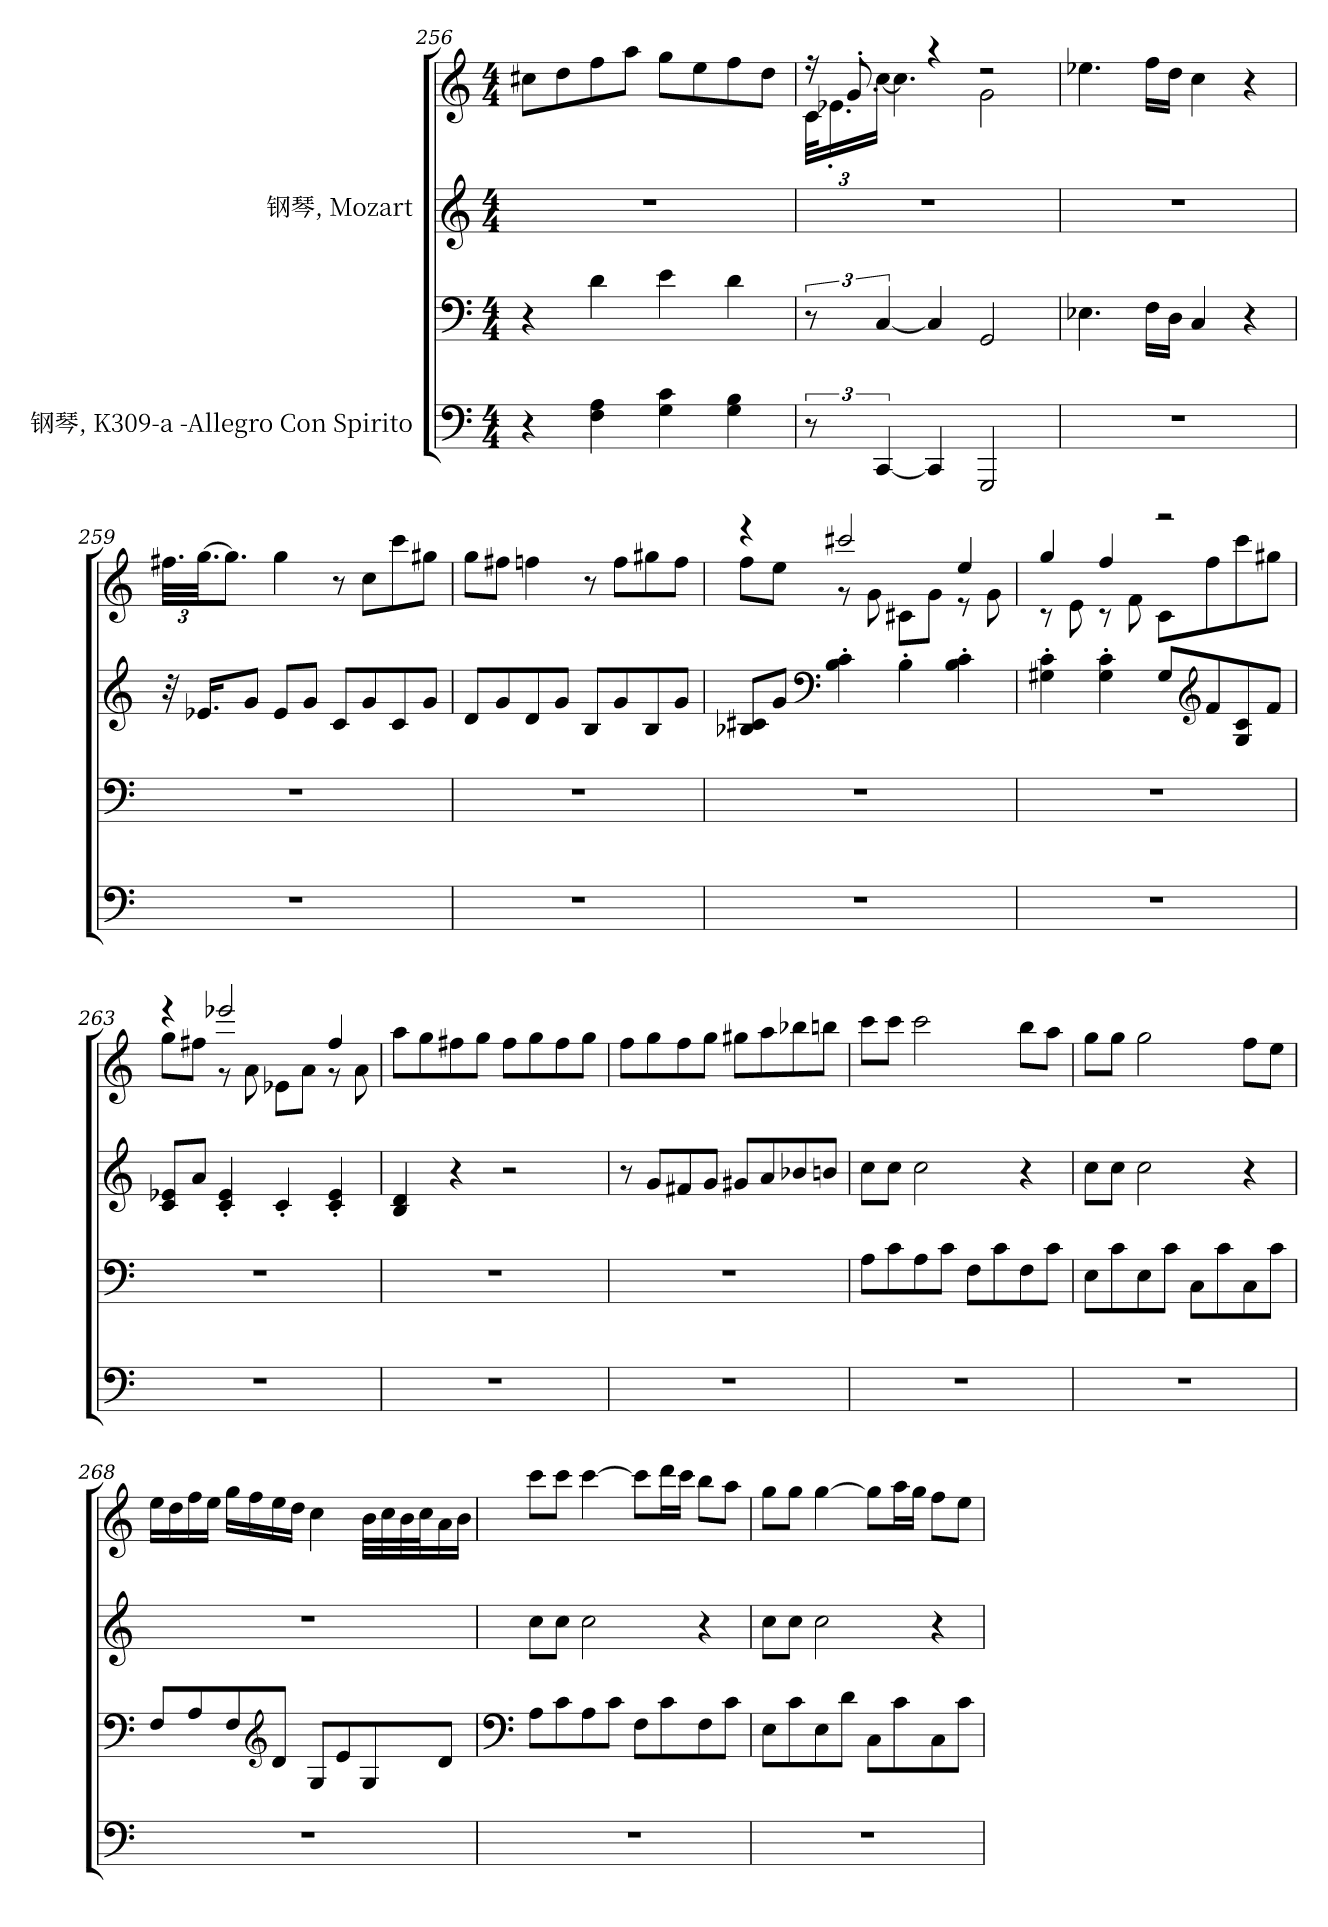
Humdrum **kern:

**kern	**kern	**kern	**kern
*part2	*part2	*part1	*part1
*staff4	*staff3	*staff2	*staff1
*I"钢琴, K309-a -Allegro Con Spirito	*	*I"钢琴, Mozart	*
*clefF4	*clefF4	*clefG2	*clefG2
*k[]	*k[]	*k[]	*k[]
*M4/4	*M4/4	*M4/4	*M4/4
=256	=256	=256	=256
4r	4r	1r	8cc#X\L
.	.	.	8dd\
4F\ 4A\	4d\	.	8ff\
.	.	.	8aa\J
4G\ 4c\	4e\	.	8gg\L
.	.	.	8ee\
4G\ 4B\	4d\	.	8ff\
.	.	.	8dd\J
=257	=257	=257	=257
*	*	*	*^
*	*	*	*	*Xbrackettup
12r	12r	1r	16r	48c\KLL
.	.	.	.	24.e-X'\
.	.	.	8.g'/	.
[6CC/	[6C/	.	.	[24cc\JJ
.	.	.	.	4.cc\]
4CC/]	4C/]	.	4r	.
2GGG/	2GG/	.	2r	2g\
*	*	*	*v	*v
!!LO:PB:g=z
=258	=258	=258	=258
1r	4.E-X\	1r	4.ee-X\
.	16F\LL	.	16ff\LL
.	16D\JJ	.	16dd\JJ
.	4C/	.	4cc\
.	4r	.	4r
=259	=259	=259	=259
1r	1r	32r	48.ff#X\LLL
.	.	16.e-X/KL	[48.gg\JJ
.	.	.	8.gg\J]
.	.	8g/J	.
.	.	8e-/L	4gg\
.	.	8g/J	.
.	.	8c/L	8r
.	.	8g/	8cc\L
.	.	8c/	8ccc\
.	.	8g/J	8gg#X\J
=260	=260	=260	=260
1r	1r	8d/L	8gg\L
.	.	8g/	8ff#X\J
.	.	8d/	4ffn\
.	.	8g/J	.
.	.	8B/L	8r
.	.	8g/	8ff\L
.	.	8B/	8gg#X\
.	.	8g/J	8ff\J
=261	=261	=261	=261
*	*	*	*^
1r	1r	8B-X/ 8c#X/L	4r	8ff\L
.	.	8g/J	.	8ee\J
*	*	*clefF4	*	*
.	.	4B-\' 4c#\'	2ccc#X/	8r
.	.	.	.	8g\
.	.	4B-'\	.	8c#X\L
.	.	.	.	8g\J
.	.	4B-\' 4c#\'	4ee/	8r
.	.	.	.	8g\
!!LO:LB:g=z	!!
=262	=262	=262	=262	=262
1r	1r	4G#X\' 4c\'	4gg/	8r
.	.	.	.	8e\
.	.	4G#\' 4c\'	4ff/	8r
.	.	.	.	8f\
.	.	8G#/L	2r	8c\L
*	*	*clefG2	*	*
.	.	8f/	.	8ff\
.	.	8G#/ 8c/	.	8ccc\
.	.	8f/J	.	8gg#X\J
=263	=263	=263	=263	=263
1r	1r	8c/ 8e-X/L	4r	8gg\L
.	.	8a/J	.	8ff#X\J
.	.	4c/' 4e-/'	2eee-X/	8r
.	.	.	.	8a\
.	.	4c'/	.	8e-X\L
.	.	.	.	8a\J
.	.	4c/' 4e-/'	4ff#/	8r
.	.	.	.	8a\
*	*	*	*v	*v
=264	=264	=264	=264
1r	1r	4B/ 4d/	8aa\L
.	.	.	8gg\
.	.	4r	8ff#X\
.	.	.	8gg\J
.	.	2r	8ff#\L
.	.	.	8gg\
.	.	.	8ff#\
.	.	.	8gg\J
=265	=265	=265	=265
1r	1r	8r	8ff\L
.	.	8g/L	8gg\
.	.	8f#X/	8ff\
.	.	8g/J	8gg\J
.	.	8g#X/L	8gg#X\L
.	.	8a/	8aa\
.	.	8b-X/	8bb-X\
.	.	8bn/J	8bbn\J
!!LO:LB:g=z
=266	=266	=266	=266
1r	8A\L	8cc\L	8ccc\L
.	8c\	8cc\J	8ccc\J
.	8A\	2cc\	2ccc\
.	8c\J	.	.
.	8F\L	.	.
.	8c\	.	.
.	8F\	4r	8bb\L
.	8c\J	.	8aa\J
=267	=267	=267	=267
1r	8E\L	8cc\L	8gg\L
.	8c\	8cc\J	8gg\J
.	8E\	2cc\	2gg\
.	8c\J	.	.
.	8C\L	.	.
.	8c\	.	.
.	8C\	4r	8ff\L
.	8c\J	.	8ee\J
=268	=268	=268	=268
1r	8F/L	1r	16ee\LL
.	.	.	16dd\
.	8A/	.	16ff\
.	.	.	16ee\JJ
.	8F/	.	16gg\LL
.	.	.	16ff\
*	*clefG2	*	*
.	8d/J	.	16ee\
.	.	.	16dd\JJ
.	8G/L	.	4cc\
.	8e/	.	.
.	8G/	.	32b\LLL
.	.	.	32cc\
.	.	.	32b\
.	.	.	32cc\J
.	8d/J	.	16a\
.	.	.	16b\JJ
!!LO:PB:g=z
=269	=269	=269	=269
*	*clefF4	*	*
1r	8A\L	8cc\L	8ccc\L
.	8c\	8cc\J	8ccc\J
.	8A\	2cc\	[4ccc\
.	8c\J	.	.
.	8F\L	.	8ccc\L]
.	8c\	.	16ddd\L
.	.	.	16ccc\JJ
.	8F\	4r	8bb\L
.	8c\J	.	8aa\J
=270	=270	=270	=270
1r	8E\L	8cc\L	8gg\L
.	8c\	8cc\J	8gg\J
.	8E\	2cc\	[4gg\
.	8d\J	.	.
.	8C\L	.	8gg\L]
.	8c\	.	16aa\L
.	.	.	16gg\JJ
.	8C\	4r	8ff\L
.	8c\J	.	8ee\J
=	=	=	=
*-	*-	*-	*-
